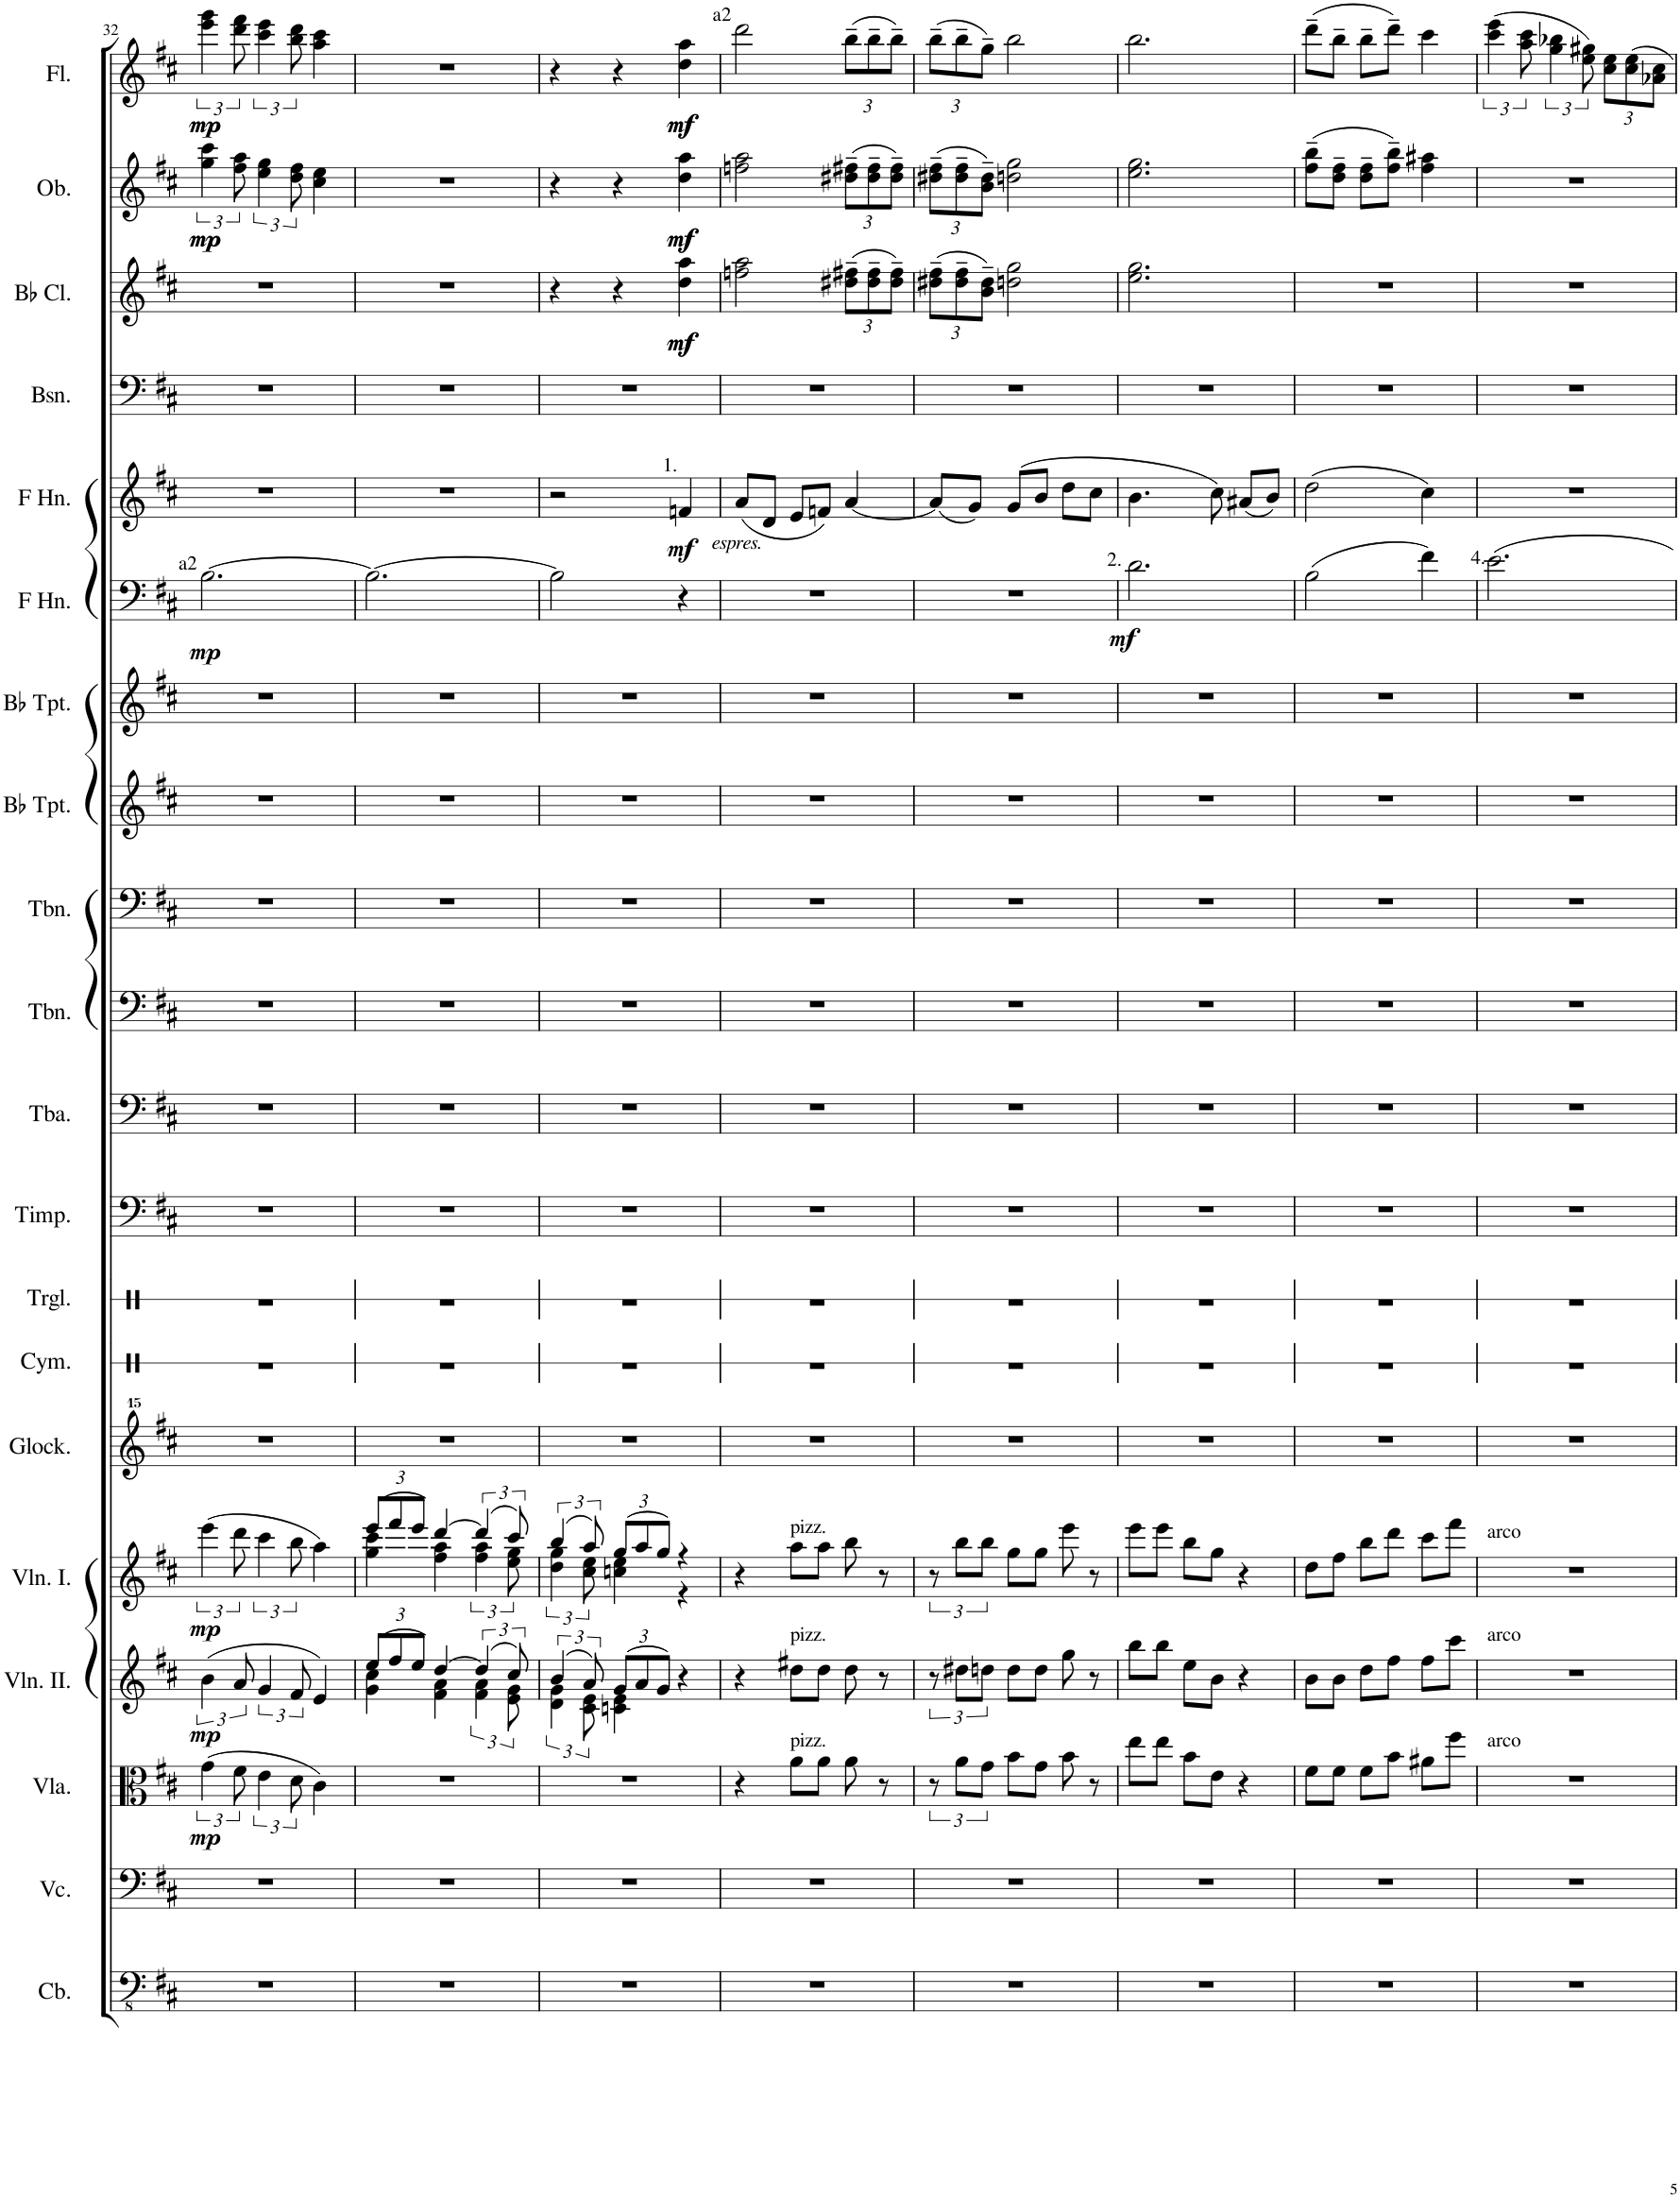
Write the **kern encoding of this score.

**kern	**kern	**kern	**dynam	**kern	**dynam	**kern	**dynam	**kern	**kern	**kern	**kern	**kern	**kern	**kern	**kern	**kern	**kern	**dynam	**kern	**dynam	**kern	**kern	**dynam	**kern	**dynam	**kern	**dynam
*part20	*part19	*part18	*part18	*part17	*part17	*part16	*part16	*part15	*part14	*part13	*part12	*part11	*part10	*part9	*part8	*part7	*part6	*part6	*part5	*part5	*part4	*part3	*part3	*part2	*part2	*part1	*part1
*staff20	*staff19	*staff18	*staff18	*staff17	*staff17	*staff16	*staff16	*staff15	*staff14	*staff13	*staff12	*staff11	*staff10	*staff9	*staff8	*staff7	*staff6	*staff6	*staff5	*staff5	*staff4	*staff3	*staff3	*staff2	*staff2	*staff1	*staff1
*I"Contrabasses	*I"Violoncellos	*I"Violas	*	*I"Violins II.	*	*I"Violins I.	*	*I"Glockenspiel	*I"Cymbal	*I"Triangle	*I"Timpani	*I"Tuba	*I"Trombone 3	*I"Trombones 1-2	*I"Bb Trumpet 3	*I"Bb Trumpets 1-2	*I"Horns in F 2-4	*	*I"Horns in F 1-3	*	*I"Bassoons 1-2	*I"Bb Clarinets 1-2	*	*I"Oboes 1-2	*	*I"Flutes 1-2	*
*I'Cb.	*I'Vc.	*I'Vla.	*	*I'Vln. II.	*	*I'Vln. I.	*	*I'Glock.	*I'Cym.	*I'Trgl.	*I'Timp.	*I'Tba.	*I'Tbn.	*I'Tbn.	*I'Bb Tpt.	*I'Bb Tpt.	*	*	*	*	*I'Bsn.	*I'Bb Cl.	*	*I'Ob.	*	*I'Fl.	*
!!LO:PB:g=z
*clefFv4	*clefF4	*clefC3	*	*clefG2	*	*clefG2	*	*clefG^^2	*clefX	*clefX	*clefF4	*clefF4	*clefF4	*clefF4	*clefG2	*clefG2	*clefF4	*	*clefG2	*	*clefF4	*clefG2	*	*clefG2	*	*clefG2	*
*	*	*	*	*	*	*	*	*	*	*	*	*	*	*	*ITrd1c2	*ITrd1c2	*ITrd4c7	*	*ITrd4c7	*	*	*ITrd1c2	*	*	*	*	*
*k[f#c#]	*k[f#c#]	*k[f#c#]	*	*k[f#c#]	*	*k[f#c#]	*	*k[f#c#]	*k[f#c#]	*k[f#c#]	*k[f#c#]	*k[f#c#]	*k[f#c#]	*k[f#c#]	*k[f#c#]	*k[f#c#]	*k[f#c#]	*	*k[f#c#]	*	*k[f#c#]	*k[f#c#]	*	*k[f#c#]	*	*k[f#c#]	*
*M3/4	*M3/4	*M3/4	*	*M3/4	*	*M3/4	*	*M3/4	*M3/4	*M3/4	*M3/4	*M3/4	*M3/4	*M3/4	*M3/4	*M3/4	*M3/4	*	*M3/4	*	*M3/4	*M3/4	*	*M3/4	*	*M3/4	*
=32	=32	=32	=32	=32	=32	=32	=32	=32	=32	=32	=32	=32	=32	=32	=32	=32	=32	=32	=32	=32	=32	=32	=32	=32	=32	=32	=32
!	!	!	!	!	!	!	!	!	!	!	!	!	!	!	!	!	!LO:TX:a:t=a2	!	!	!	!	!	!	!	!	!	!
!	!	!	!LO:DY:b	!	!LO:DY:b	!	!LO:DY:b	!	!	!	!	!	!	!	!	!	!	!LO:DY:b	!	!	!	!	!	!	!LO:DY:b	!	!
!	!	!	!	!	!	!	!	!	!	!	!	!	!	!	!	!	!	!	!	!	!	!	!	!	!LO:DY:n=1:b	!	!LO:DY:b
!	!	!	!	!	!	!	!	!	!	!	!	!	!	!	!	!	!	!	!	!	!	!	!	!	!	!	!LO:DY:n=1:b
2.r	2.r	(6g\	mp	(6b\	mp	(6eee\	mp	2.r	2.r	2.r	2.r	2.r	2.r	2.r	2.r	2.r	[2.B\	mp	2.r	.	2.r	2.r	.	6gg\ 6ccc#\	mp mp	6eee\ 6ggg\	mp mp
.	.	12f#\	.	12a/	.	12ddd\	.	.	.	.	.	.	.	.	.	.	.	.	.	.	.	.	.	12ff#\ 12aa\	.	12ddd\ 12fff#\	.
.	.	6e\	.	6g/	.	6ccc#\	.	.	.	.	.	.	.	.	.	.	.	.	.	.	.	.	.	6ee\ 6gg\	.	6ccc#\ 6eee\	.
.	.	12d\	.	12f#/	.	12bb\	.	.	.	.	.	.	.	.	.	.	.	.	.	.	.	.	.	12dd\ 12ff#\	.	12bb\ 12ddd\	.
.	.	4c#\)	.	4e/)	.	4aa\)	.	.	.	.	.	.	.	.	.	.	.	.	.	.	.	.	.	4cc#\ 4ee\	.	4aa\ 4ccc#\	.
=33	=33	=33	=33	=33	=33	=33	=33	=33	=33	=33	=33	=33	=33	=33	=33	=33	=33	=33	=33	=33	=33	=33	=33	=33	=33	=33	=33
*	*	*	*	*Xbrackettup	*	*Xbrackettup	*	*	*	*	*	*	*	*	*	*	*	*	*	*	*	*	*	*	*	*	*
*	*	*	*	*^	*	*^	*	*	*	*	*	*	*	*	*	*	*	*	*	*	*	*	*	*	*	*	*
2.r	2.r	2.r	.	(>12ee/L	4g\ 4cc#\	.	(>12eee/L	4gg\ 4ccc#\	.	2.r	2.r	2.r	2.r	2.r	2.r	2.r	2.r	2.r	2.B\_	.	2.r	.	2.r	2.r	.	2.r	.	2.r	.
.	.	.	.	12ff#/	.	.	12fff#/	.	.	.	.	.	.	.	.	.	.	.	.	.	.	.	.	.	.	.	.	.	.
.	.	.	.	12ee/J)	.	.	12eee/J)	.	.	.	.	.	.	.	.	.	.	.	.	.	.	.	.	.	.	.	.	.	.
.	.	.	.	[4dd/	4f#\ 4a\	.	[4ddd/	4ff#\ 4aa\	.	.	.	.	.	.	.	.	.	.	.	.	.	.	.	.	.	.	.	.	.
*	*	*	*	*brackettup	*	*	*brackettup	*	*	*	*	*	*	*	*	*	*	*	*	*	*	*	*	*	*	*	*	*	*
.	.	.	.	(>6dd/]	6f#\ 6a\	.	(>6ddd/]	6ff#\ 6aa\	.	.	.	.	.	.	.	.	.	.	.	.	.	.	.	.	.	.	.	.	.
.	.	.	.	12cc#/)	12e\ 12g\	.	12ccc#/)	12ee\ 12gg\	.	.	.	.	.	.	.	.	.	.	.	.	.	.	.	.	.	.	.	.	.
=34	=34	=34	=34	=34	=34	=34	=34	=34	=34	=34	=34	=34	=34	=34	=34	=34	=34	=34	=34	=34	=34	=34	=34	=34	=34	=34	=34	=34	=34
2.r	2.r	2.r	.	(>6b/	6d\ 6g\	.	(>6bb/	6dd\ 6gg\	.	2.r	2.r	2.r	2.r	2.r	2.r	2.r	2.r	2.r	2B\]	.	2r	.	2.r	4r	.	4r	.	4r	.
.	.	.	.	12a/)	12c#\ 12e\	.	12aa/)	12cc#\ 12ee\	.	.	.	.	.	.	.	.	.	.	.	.	.	.	.	.	.	.	.	.	.
*	*	*	*	*Xbrackettup	*	*	*Xbrackettup	*	*	*	*	*	*	*	*	*	*	*	*	*	*	*	*	*	*	*	*	*	*
.	.	.	.	(>12g/L	4cn\ 4e\	.	(>12gg/L	4ccn\ 4ee\	.	.	.	.	.	.	.	.	.	.	.	.	.	.	.	4r	.	4r	.	4r	.
.	.	.	.	12a/	.	.	12aa/	.	.	.	.	.	.	.	.	.	.	.	.	.	.	.	.	.	.	.	.	.	.
.	.	.	.	12g/J)	.	.	12gg/J)	.	.	.	.	.	.	.	.	.	.	.	.	.	.	.	.	.	.	.	.	.	.
!	!	!	!	!	!	!	!	!	!	!	!	!	!	!	!	!	!	!	!	!	!LO:TX:a:t=1.	!	!	!	!	!	!	!	!
!	!	!	!	!	!	!	!	!	!	!	!	!	!	!	!	!	!	!	!	!	!	!LO:DY:b	!	!	!LO:DY:b	!	!	!	!
!	!	!	!	!	!	!	!	!	!	!	!	!	!	!	!	!	!	!	!	!	!	!	!	!	!LO:DY:n=1:b	!	!LO:DY:b	!	!
!	!	!	!	!	!	!	!	!	!	!	!	!	!	!	!	!	!	!	!	!	!	!	!	!	!	!	!LO:DY:n=1:b	!	!LO:DY:b
!	!	!	!	!	!	!	!	!	!	!	!	!	!	!	!	!	!	!	!	!	!	!	!	!	!	!	!	!	!LO:DY:n=1:b
.	.	.	.	4r	4ryy	.	4r	4r	.	.	.	.	.	.	.	.	.	.	4r	.	4fn/	mf	.	4dd\ 4aa\	mf mf	4dd\ 4aa\	mf mf	4dd\ 4aa\	mf mf
=35	=35	=35	=35	=35	=35	=35	=35	=35	=35	=35	=35	=35	=35	=35	=35	=35	=35	=35	=35	=35	=35	=35	=35	=35	=35	=35	=35	=35	=35
!	!	!	!	!	!	!	!	!	!	!	!	!	!	!	!	!	!	!	!	!	!	!	!	!	!	!	!	!LO:TX:a:t=a2	!
!	!	!	!	!	!	!	!	!	!	!	!	!	!	!	!	!	!	!	!	!	!LO:TX:b:i:t=espres.	!	!	!	!	!	!	!	!
*	*	*	*	*v	*v	*	*	*	*	*	*	*	*	*	*	*	*	*	*	*	*	*	*	*	*	*	*	*	*
*	*	*	*	*	*	*v	*v	*	*	*	*	*	*	*	*	*	*	*	*	*	*	*	*	*	*	*	*	*
2.r	2.r	4r	.	4r	.	4r	.	2.r	2.r	2.r	2.r	2.r	2.r	2.r	2.r	2.r	2.r	.	(8a/L	.	2.r	2ffn\ 2aa\	.	2ffn\ 2aa\	.	2ddd\	.
.	.	.	.	.	.	.	.	.	.	.	.	.	.	.	.	.	.	.	8d/J	.	.	.	.	.	.	.	.
!	!	!	!	!	!	!LO:TX:a:t=pizz.	!	!	!	!	!	!	!	!	!	!	!	!	!	!	!	!	!	!	!	!	!
!	!	!	!	!LO:TX:a:t=pizz.	!	!	!	!	!	!	!	!	!	!	!	!	!	!	!	!	!	!	!	!	!	!	!
!	!	!LO:TX:a:t=pizz.	!	!	!	!	!	!	!	!	!	!	!	!	!	!	!	!	!	!	!	!	!	!	!	!	!
.	.	8a\L	.	8dd#X\L	.	8aa\L	.	.	.	.	.	.	.	.	.	.	.	.	8e/L	.	.	.	.	.	.	.	.
.	.	8a\J	.	8dd#\J	.	8aa\J	.	.	.	.	.	.	.	.	.	.	.	.	8fn/J)	.	.	.	.	.	.	.	.
*	*	*	*	*	*	*	*	*	*	*	*	*	*	*	*	*	*	*	*	*	*	*Xbrackettup	*	*Xbrackettup	*	*Xbrackettup	*
.	.	8a\	.	8dd#\	.	8bb\	.	.	.	.	.	.	.	.	.	.	.	.	[4a/	.	.	(12dd#X\~ 12ff#X\~L	.	(12dd#X\~ 12ff#X\~L	.	(12bb~\L	.
.	.	.	.	.	.	.	.	.	.	.	.	.	.	.	.	.	.	.	.	.	.	12dd#\~ 12ff#\~	.	12dd#\~ 12ff#\~	.	12bb~\	.
.	.	8r	.	8r	.	8r	.	.	.	.	.	.	.	.	.	.	.	.	.	.	.	.	.	.	.	.	.
.	.	.	.	.	.	.	.	.	.	.	.	.	.	.	.	.	.	.	.	.	.	12dd#\~ 12ff#\~J)	.	12dd#\~ 12ff#\~J)	.	12bb~\J)	.
=36	=36	=36	=36	=36	=36	=36	=36	=36	=36	=36	=36	=36	=36	=36	=36	=36	=36	=36	=36	=36	=36	=36	=36	=36	=36	=36	=36
*	*	*	*	*brackettup	*	*brackettup	*	*	*	*	*	*	*	*	*	*	*	*	*	*	*	*	*	*	*	*	*
2.r	2.r	12r	.	12r	.	12r	.	2.r	2.r	2.r	2.r	2.r	2.r	2.r	2.r	2.r	2.r	.	(8a/L]	.	2.r	(12dd#X\~ 12ff#\~L	.	(12dd#X\~ 12ff#\~L	.	(12bb~\L	.
.	.	12a\L	.	12dd#X\L	.	12bb\L	.	.	.	.	.	.	.	.	.	.	.	.	.	.	.	12dd#\~ 12ff#\~	.	12dd#\~ 12ff#\~	.	12bb~\	.
.	.	.	.	.	.	.	.	.	.	.	.	.	.	.	.	.	.	.	8g/J)	.	.	.	.	.	.	.	.
.	.	12g\J	.	12ddn\J	.	12bb\J	.	.	.	.	.	.	.	.	.	.	.	.	.	.	.	12b\~ 12dd#\~J)	.	12b\~ 12dd#\~J)	.	12gg~\J)	.
.	.	8b\L	.	8dd\L	.	8gg\L	.	.	.	.	.	.	.	.	.	.	.	.	(8g/L	.	.	2ddn\ 2gg\	.	2ddn\ 2gg\	.	2bb\	.
.	.	8g\J	.	8dd\J	.	8gg\J	.	.	.	.	.	.	.	.	.	.	.	.	8b/J	.	.	.	.	.	.	.	.
.	.	8b\	.	8gg\	.	8eee\	.	.	.	.	.	.	.	.	.	.	.	.	8dd\L	.	.	.	.	.	.	.	.
.	.	8r	.	8r	.	8r	.	.	.	.	.	.	.	.	.	.	.	.	8cc#\J	.	.	.	.	.	.	.	.
=37	=37	=37	=37	=37	=37	=37	=37	=37	=37	=37	=37	=37	=37	=37	=37	=37	=37	=37	=37	=37	=37	=37	=37	=37	=37	=37	=37
!	!	!	!	!	!	!	!	!	!	!	!	!	!	!	!	!	!LO:TX:a:t=2.	!	!	!	!	!	!	!	!	!	!
!	!	!	!	!	!	!	!	!	!	!	!	!	!	!	!	!	!	!LO:DY:b	!	!	!	!	!	!	!	!	!
2.r	2.r	8ee\L	.	8bb\L	.	8eee\L	.	2.r	2.r	2.r	2.r	2.r	2.r	2.r	2.r	2.r	2.d\	mf	4.b\	.	2.r	2.ee\ 2.gg\	.	2.ee\ 2.gg\	.	2.bb\	.
.	.	8ee\J	.	8bb\J	.	8eee\J	.	.	.	.	.	.	.	.	.	.	.	.	.	.	.	.	.	.	.	.	.
.	.	8b\L	.	8ee\L	.	8bb\L	.	.	.	.	.	.	.	.	.	.	.	.	.	.	.	.	.	.	.	.	.
.	.	8e\J	.	8b\J	.	8gg\J	.	.	.	.	.	.	.	.	.	.	.	.	8cc#\)	.	.	.	.	.	.	.	.
.	.	4r	.	4r	.	4r	.	.	.	.	.	.	.	.	.	.	.	.	(8a#X/L	.	.	.	.	.	.	.	.
.	.	.	.	.	.	.	.	.	.	.	.	.	.	.	.	.	.	.	8b/J)	.	.	.	.	.	.	.	.
=38	=38	=38	=38	=38	=38	=38	=38	=38	=38	=38	=38	=38	=38	=38	=38	=38	=38	=38	=38	=38	=38	=38	=38	=38	=38	=38	=38
2.r	2.r	8f#\L	.	8b\L	.	8dd\L	.	2.r	2.r	2.r	2.r	2.r	2.r	2.r	2.r	2.r	(2B\	.	(2dd\	.	2.r	2.r	.	(8ff#\~ 8bb\~L	.	(8ddd~\L	.
.	.	8f#\J	.	8b\J	.	8ff#\J	.	.	.	.	.	.	.	.	.	.	.	.	.	.	.	.	.	8dd\~ 8ff#\~J	.	8bb~\J	.
.	.	8f#\L	.	8dd\L	.	8bb\L	.	.	.	.	.	.	.	.	.	.	.	.	.	.	.	.	.	8dd\~ 8ff#\~L	.	8bb~\L	.
.	.	8b\J	.	8ff#\J	.	8ddd\J	.	.	.	.	.	.	.	.	.	.	.	.	.	.	.	.	.	8ff#\~ 8bb\~J)	.	8ddd~\J)	.
.	.	8a#X\L	.	8ff#\L	.	8ccc#\L	.	.	.	.	.	.	.	.	.	.	4f#\)	.	4cc#\)	.	.	.	.	4ff#\ 4aa#X\	.	4ccc#\	.
.	.	8ff#\J	.	8ccc#\J	.	8fff#\J	.	.	.	.	.	.	.	.	.	.	.	.	.	.	.	.	.	.	.	.	.
=39	=39	=39	=39	=39	=39	=39	=39	=39	=39	=39	=39	=39	=39	=39	=39	=39	=39	=39	=39	=39	=39	=39	=39	=39	=39	=39	=39
*	*	*	*	*	*	*	*	*	*	*	*	*	*	*	*	*	*	*	*	*	*	*	*	*	*	*brackettup	*
!	!	!	!	!	!	!	!	!	!	!	!	!	!	!	!	!	!LO:TX:a:t=4.	!	!	!	!	!	!	!	!	!	!
!	!	!	!	!	!	!LO:TX:a:t=arco	!	!	!	!	!	!	!	!	!	!	!	!	!	!	!	!	!	!	!	!	!
!	!	!	!	!LO:TX:a:t=arco	!	!	!	!	!	!	!	!	!	!	!	!	!	!	!	!	!	!	!	!	!	!	!
!	!	!LO:TX:a:t=arco	!	!	!	!	!	!	!	!	!	!	!	!	!	!	!	!	!	!	!	!	!	!	!	!	!
2.r	2.r	2.r	.	2.r	.	2.r	.	2.r	2.r	2.r	2.r	2.r	2.r	2.r	2.r	2.r	2.e\	.	2.r	.	2.r	2.r	.	2.r	.	(6ccc#\ 6eee\	.
.	.	.	.	.	.	.	.	.	.	.	.	.	.	.	.	.	.	.	.	.	.	.	.	.	.	12aa\ 12ccc#\	.
.	.	.	.	.	.	.	.	.	.	.	.	.	.	.	.	.	.	.	.	.	.	.	.	.	.	6gg\ 6bb-X\	.
.	.	.	.	.	.	.	.	.	.	.	.	.	.	.	.	.	.	.	.	.	.	.	.	.	.	12ee\ 12gg#X\)	.
*	*	*	*	*	*	*	*	*	*	*	*	*	*	*	*	*	*	*	*	*	*	*	*	*	*	*Xbrackettup	*
.	.	.	.	.	.	.	.	.	.	.	.	.	.	.	.	.	.	.	.	.	.	.	.	.	.	12cc#\ 12ee\L	.
.	.	.	.	.	.	.	.	.	.	.	.	.	.	.	.	.	.	.	.	.	.	.	.	.	.	12cc#\ 12ee\	.
.	.	.	.	.	.	.	.	.	.	.	.	.	.	.	.	.	.	.	.	.	.	.	.	.	.	12a-X\ 12cc#\J	.
=	=	=	=	=	=	=	=	=	=	=	=	=	=	=	=	=	=	=	=	=	=	=	=	=	=	=	=
*-	*-	*-	*-	*-	*-	*-	*-	*-	*-	*-	*-	*-	*-	*-	*-	*-	*-	*-	*-	*-	*-	*-	*-	*-	*-	*-	*-
